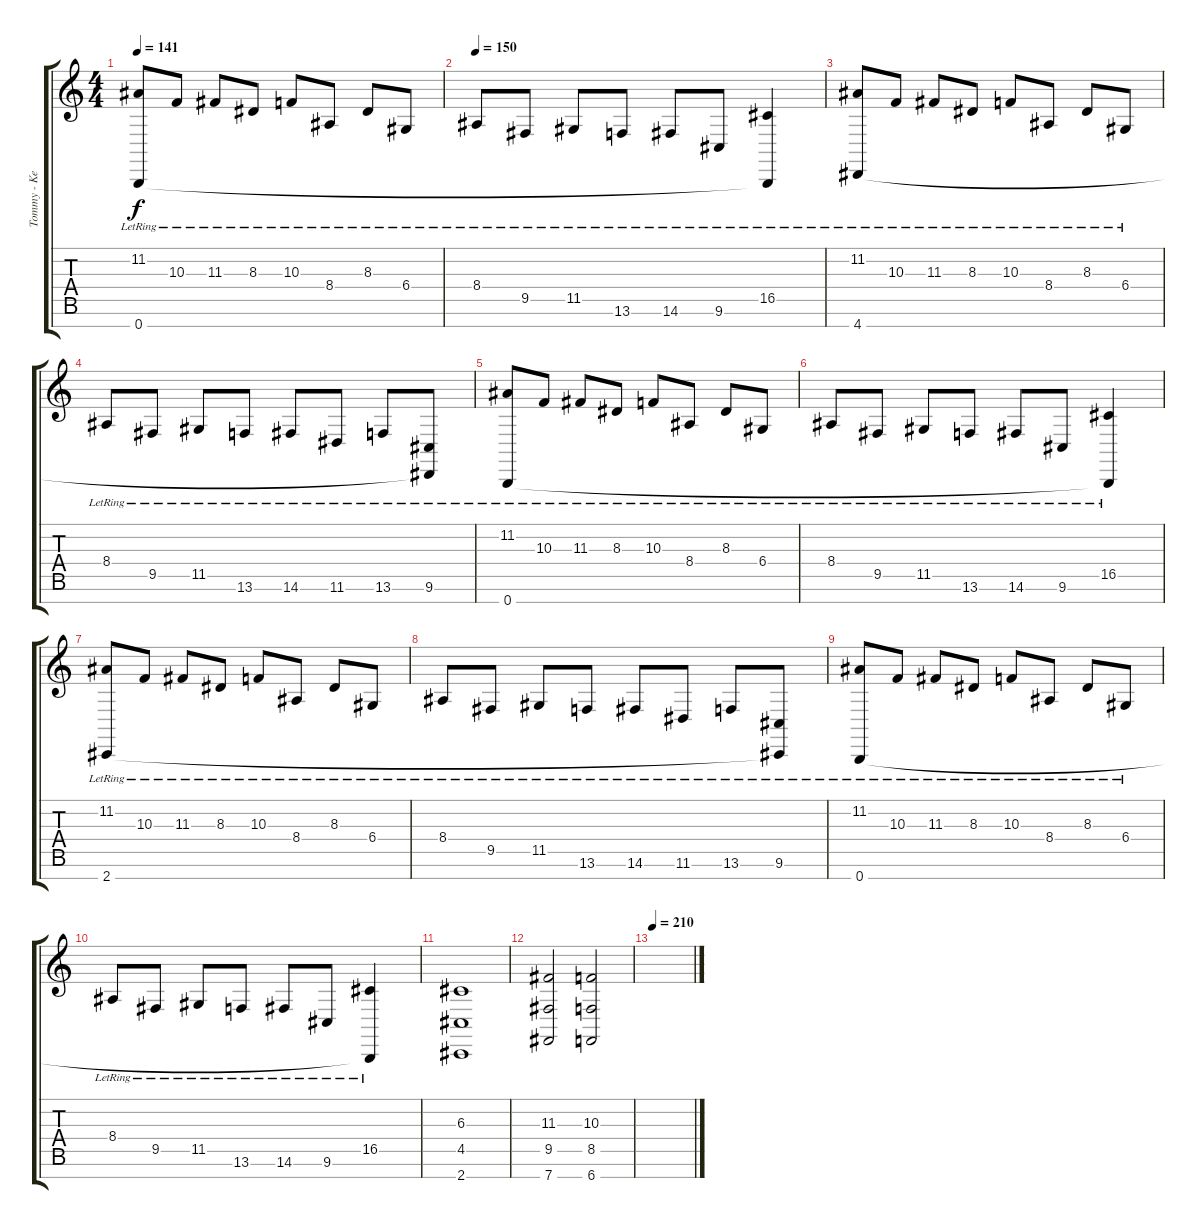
\track ("Tommy - Keyboards" "Tommy - Ke") {instrument harpsichord}
\staff {score tabs}
\tuning (E4 B3 G3 D3 A2 E2 B1) {hide}
\ts (4 4)
\tempo 141
\clef g2
\ks c
(11.2{lr} 0.7{lr}).8{dy f} 10.3{lr}.8 11.3{lr}.8 8.3{lr}.8 10.3{lr}.8 8.4{lr}.8 8.3{lr}.8 6.4{lr}.8 |
\tempo 150
8.4{lr}.8 9.5{lr}.8 11.5{lr}.8 13.6{lr}.8 14.6{lr}.8 9.6{lr}.8 (16.5{lr} 0.7{t}).4 |
(11.2{lr} 4.7{lr}).8 10.3{lr}.8 11.3{lr}.8 8.3{lr}.8 10.3{lr}.8 8.4{lr}.8 8.3{lr}.8 6.4{lr}.8 |
8.4{lr}.8 9.5{lr}.8 11.5{lr}.8 13.6{lr}.8 14.6{lr}.8 11.6{lr}.8 13.6{lr}.8 (9.6{lr} 4.7{t}).8 |
(11.2{lr} 0.7{lr}).8 10.3{lr}.8 11.3{lr}.8 8.3{lr}.8 10.3{lr}.8 8.4{lr}.8 8.3{lr}.8 6.4{lr}.8 |
8.4{lr}.8 9.5{lr}.8 11.5{lr}.8 13.6{lr}.8 14.6{lr}.8 9.6{lr}.8 (16.5{lr} 0.7{t}).4 |
(11.2{lr} 2.7{lr}).8 10.3{lr}.8 11.3{lr}.8 8.3{lr}.8 10.3{lr}.8 8.4{lr}.8 8.3{lr}.8 6.4{lr}.8 |
8.4{lr}.8 9.5{lr}.8 11.5{lr}.8 13.6{lr}.8 14.6{lr}.8 11.6{lr}.8 13.6{lr}.8 (9.6{lr} 2.7{t}).8 |
(11.2{lr} 0.7{lr}).8 10.3{lr}.8 11.3{lr}.8 8.3{lr}.8 10.3{lr}.8 8.4{lr}.8 8.3{lr}.8 6.4{lr}.8 |
8.4{lr}.8 9.5{lr}.8 11.5{lr}.8 13.6{lr}.8 14.6{lr}.8 9.6{lr}.8 (16.5{lr} 0.7{t}).4 |
(6.3 4.5 2.7).1 |
(11.3 9.5 7.7).2 (10.3 8.5 6.7).2 |
\tempo 210
